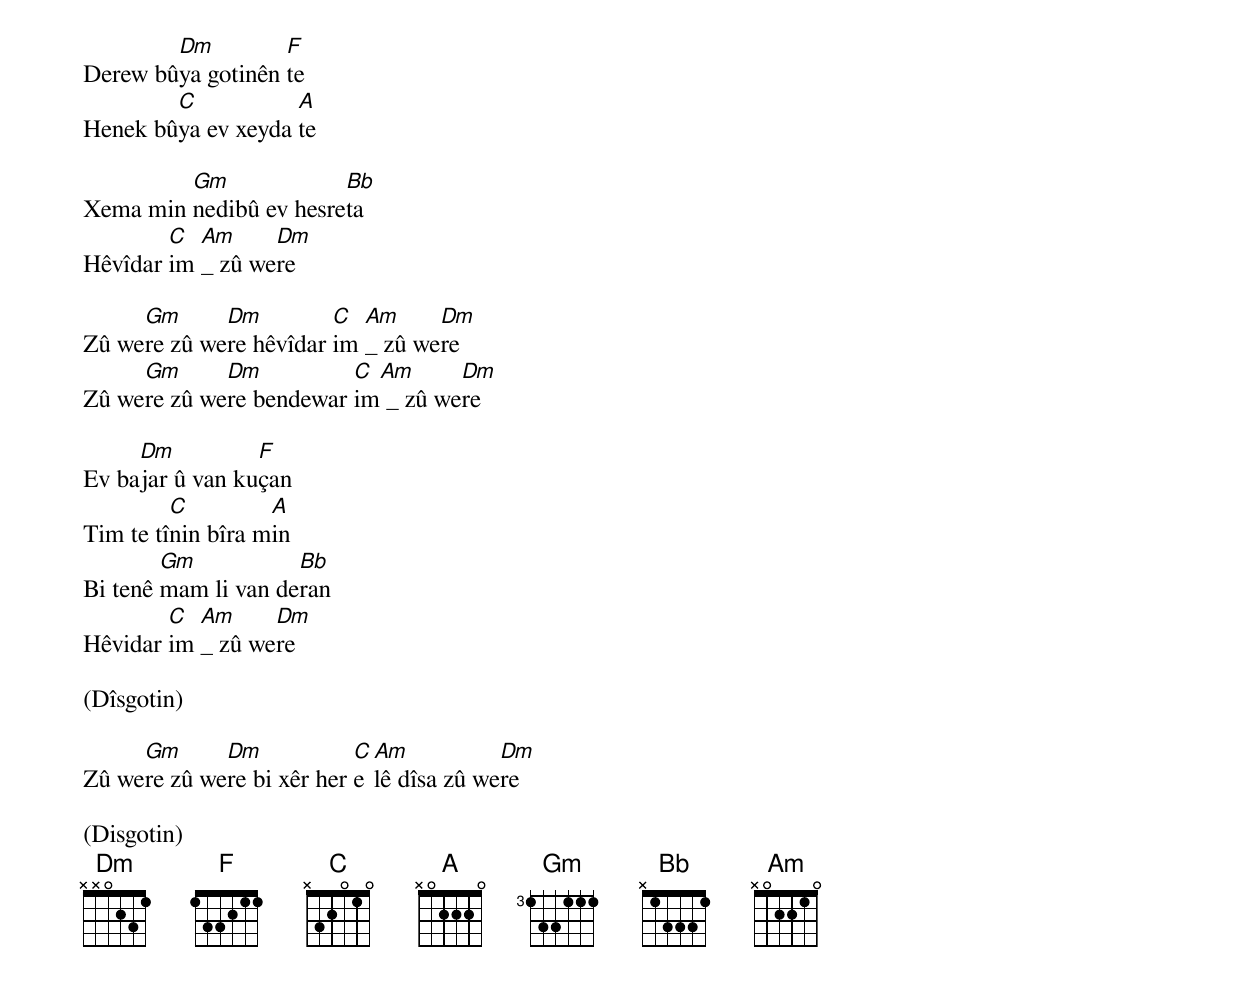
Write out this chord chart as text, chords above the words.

        Dm         F
Derew bûya gotinên te
        C           A
Henek bûya ev xeyda te

         Gm             Bb
Xema min nedibû ev hesreta
        C  Am     Dm
Hêvîdar im _ zû were

     Gm      Dm         C  Am     Dm
Zû were zû were hêvîdar im _ zû were
     Gm      Dm          C Am      Dm
Zû were zû were bendewar im _ zû were

     Dm          F
Ev bajar û van kuçan
         C         A
Tim te tînin bîra min
        Gm           Bb
Bi tenê mam li van deran
        C  Am     Dm
Hêvidar im _ zû were

(Dîsgotin)

     Gm      Dm            C Am           Dm
Zû were zû were bi xêr her e lê dîsa zû were

(Disgotin)
